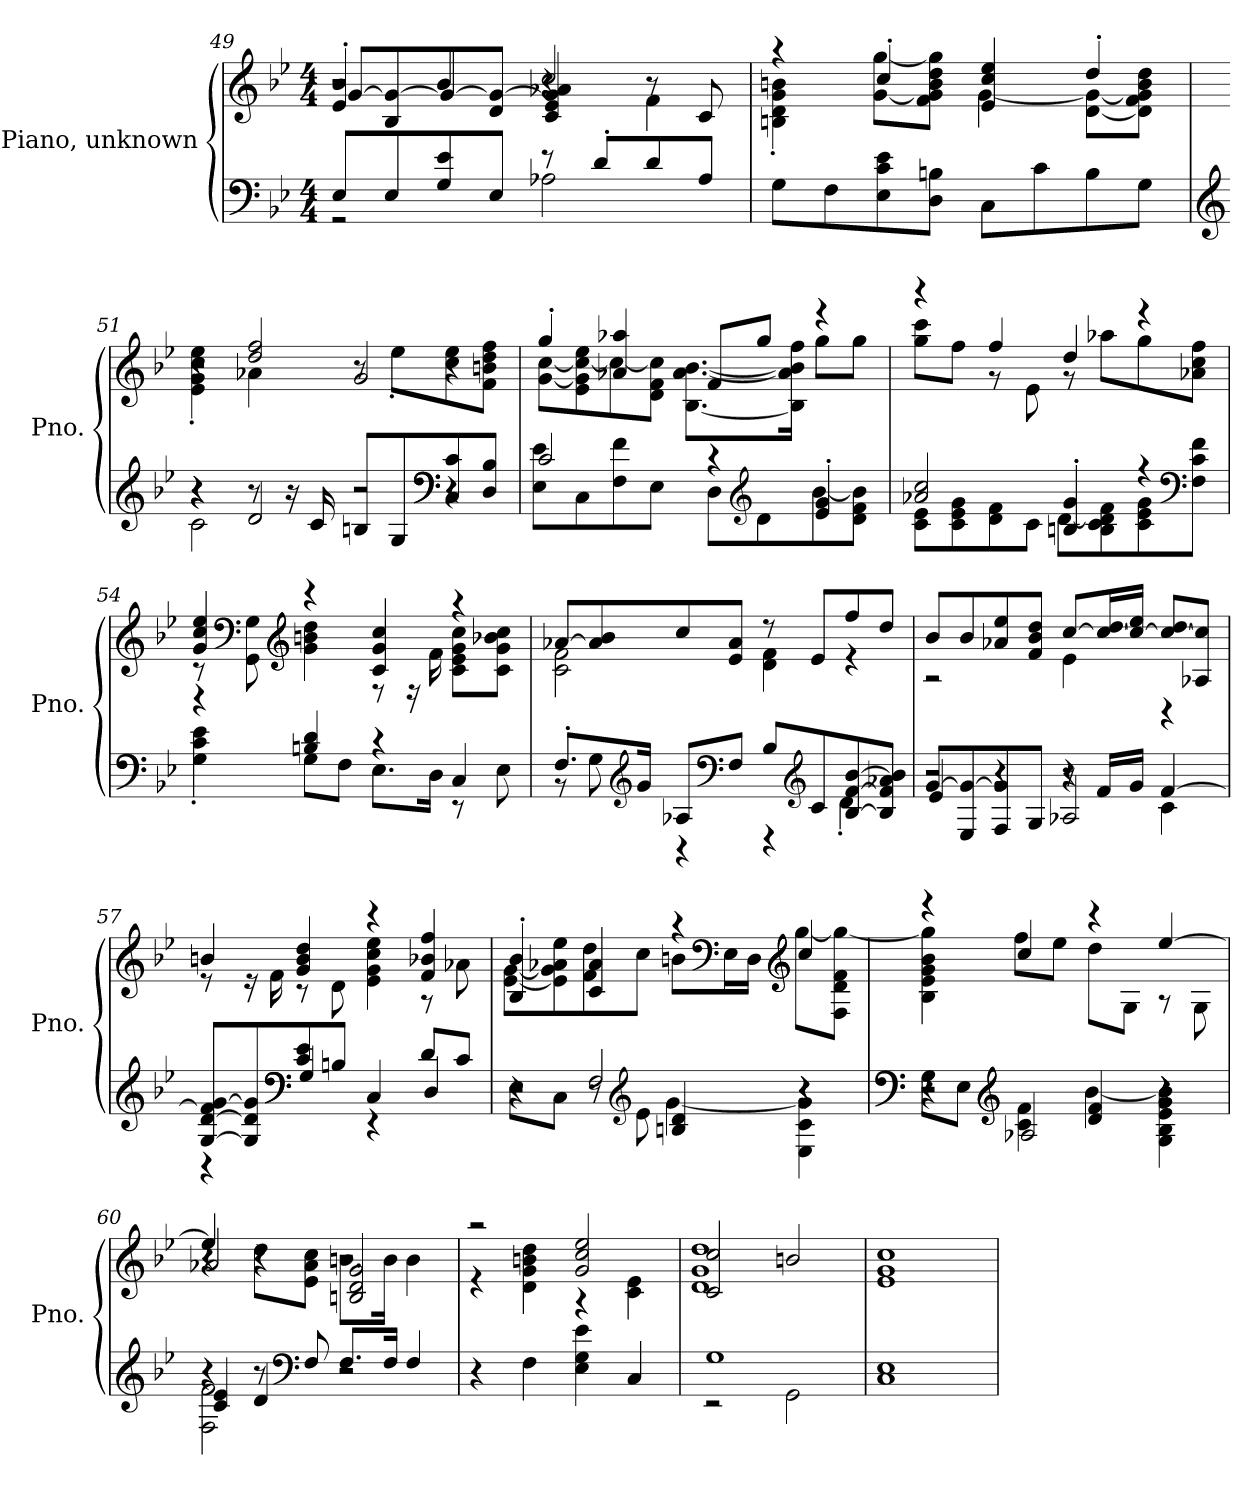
**kern	**kern
*part1	*part1
*staff2	*staff1
*I"Piano, unknown	*
*I'Pno.	*
!!LO:LB:g=z
*clefF4	*clefG2
*k[b-e-]	*k[b-e-]
*M4/4	*M4/4
=49	=49
*^	*^
*	*	*	*^
8E-/L	2r	4e-/' 4b-/'	2r	[8g/L
8E-/	.	.	.	8B-/ 8g/_
8G/ 8e-/	.	4b-/	.	8g/_
8E-/J	.	.	.	8d/ 8g/_J
8r	2A-X\	2cc/	4r	4c/ 4e-/ 4g/] 4a-X/
8d'/L	.	.	.	.
8d/	.	.	4f\	8r
8A-/J	.	.	.	8c/
*v	*v	*	*	*
*	*	*v	*v
=50	=50	=50
8G\L	4r	4Bn\' 4d\' 4g\' 4bn\'
8F\	.	.
8E-\ 8c\ 8e-\	4cc'/	[8g\ [8gg\L
8D\ 8Bn\J	.	8f\ 8g\] 8b\ 8dd\ 8gg\]J
8C\L	4e-/ 4cc/ 4ee-/	[4g\
8c\	.	.
8B\	4dd'/	[8d\ 8g\_L
8G\J	.	8d\] 8f\ 8g\] 8b\ 8dd\J
*	*v	*v
=51	=51
*clefG2	*
*^	*^
*	*^	*	*^
4r	2c\	4r	4r	4e-\' 4g\' 4cc\' 4ee-\'	2r
2d/	.	8r	2dd/ 2ff/	4a-X\	.
.	.	16r	.	.	.
.	.	16c/	.	.	.
.	2r	8Bn/L	.	8r	2g/
.	.	8G/	.	8ee-'\L	.
*clefF4	*	*	*	*	*
4r	.	8C/ 8c/	4r	8cc\ 8ee-\	.
.	.	8D/ 8B/J	.	8f\ 8bn\ 8dd\ 8ff\J	.
*	*v	*v	*	*	*
*	*	*	*v	*v
!!LO:PB:g=z
=52	=52	=52	=52
2c/	8E-\ 8e-\L	4gg'/	[8g\ [8cc\L
.	8C\	.	8e-\ 8g\] 8cc\_ 8ee-\
.	8F\ 8f\	4a-X/ 4aa-X/	8cc\_
.	8E-\J	.	8d\ 8f\ 8cc\]J
4r	8D\L	8f/L	[8.B-\ [8.a-\ [8.b-\L
*clefG2	*	*	*
.	8d\	8gg/J	.
.	.	.	16B-\] 16a-\] 16b-\] 16ff\Jk
4e-/' 4g/'	[8b-\	4r	8gg\L
.	8d\ 8f\ 8b-\]J	.	8gg\J
=53	=53	=53	=53
2a-X/ 2cc/	8c\ 8e-\L	4r	8gg\ 8ccc\L
.	8c\ 8e-\ 8g\	.	8ff\J
.	8d\ 8f\	4ff/	8r
.	8c\J	.	8e-\
4Bn/' 4g/'	[8d\L	4dd/	8r
.	8B\ 8c\ 8d\] 8f\	.	8aa-X\L
4r	8c\ 8e-\ 8g\	4r	8gg\
*clefF4	*	*	*
.	8F\ 8c\ 8f\J	.	8a-X\ 8cc\ 8ff\J
=54	=54	=54	=54
4r	4G\' 4c\' 4e-\'	4g/ 4cc/ 4ee-/	8r
*	*	*clefF4	*
.	.	.	8GG\ 8G\
*	*	*clefG2	*
4Bn/ 4d/	8G\L	4r	4g\ 4bn\ 4dd\
.	8F\J	.	.
4r	8.E-\L	4c/ 4g/ 4cc/	8r
.	.	.	16r
.	16D\Jk	.	16f\
4C/	8r	4r	8c\ 8e-\ 8g\ 8cc\L
.	8E-\	.	8c\ 8g\ 8b-X\ 8cc\J
!!LO:LB:g=z	!!
=55	=55	=55	=55
8.F'/L	8r	[8a-X/L	2c\ 2f\
.	8G\	8a-/] 8b-/	.
*clefG2	*	*	*
16g/Jk	.	.	.
8A-X/L	4r	8cc/	.
*clefF4	*	*	*
8F/J	.	8e-/ 8a-/J	.
8B-/L	4r	8r	4d\ 4f\
*clefG2	*	*	*
8c/	.	8e-/L	.
[8B-/ [8f/ [8b-/	4d'\	8ff/	4r
8B-/] 8f/] 8a-X/ 8b-/]J	.	8dd/J	.
=56	=56	=56	=56
*	*^	*	*
[8g/L	2r	4e-'/	8b-/L	2r
8E-/ 8g/_	.	.	8b-/	.
8F/ 8g/]	.	4r	8a-X/ 8ee-/	.
8G/J	.	.	8f/ 8b-/ 8dd/J	.
8r	4r	2A-X/	[8cc/L	4e-\
16f/LL	.	.	16cc/_ 16dd/L	.
16g/JJ	.	.	16cc/_ 16ee-/JJ	.
[4f/	4c\	.	8cc/_ 8dd/L	4r
.	.	.	8A-X/ 8cc/]J	.
*	*v	*v	*	*
!!LO:LB:g=z	!!
=57	=57	=57	=57
[8G/ [8d/ 8f/] [8g/L	4r	4bn/	8r
8G/] 8d/] 8g/]	.	.	16r
.	.	.	16f\
*clefF4	*	*	*
8c/ 8e-/	4G/	4g/ 4b/ 4dd/	8r
8Bn/J	.	.	8d\
4C/	4r	4r	4e-\ 4g\ 4cc\ 4ee-\
8d/L	4D/	4f/ 4b-X/ 4ff/	8r
8c/J	.	.	8a-X\
=58	=58	=58	=58
*	*^	*	*
2r	8E-\L	4r	4B-/' 4b-/'	[8e-\ [8g\L
.	8C\J	.	.	8e-\] 8g\] 8a-X\ 8ee-\
.	8r	2F/	4c/ 4a-/	8f\ 8dd\
*clefG2	*	*	*	*
.	8e-\	.	.	8cc\J
4Bn/ 4d/	[4g\	.	4r	8bn\L
*	*	*	*clefF4	*
.	.	.	.	16E-\L
.	.	.	.	16D\JJ
*	*	*	*clefG2	*
4r	4E-\ 4c\ 4g\]	4r	4cc/	[8gg\L
.	.	.	.	8F\ 8d\ 8f\ 8gg\_J
=59	=59	=59	=59	=59
*clefF4	*	*	*	*
2r	8G\L	4r	4r	4B-\ 4e-\ 4g\ 4b-\ 4gg\]
.	8E-\J	.	.	.
*clefG2	*	*	*	*
.	4c\ 4f\	2A-X/	4cc/	8ff\L
.	.	.	.	8ee-\J
4d/ 4f/	[4b-\	.	4r	8dd\L
.	.	.	.	8G\J
4r	4G\ 4B-\ 4e-\ 4g\ 4b-\]	4r	[4ee-/	8r
.	.	.	.	8G\
!!LO:LB:g=z
=60	=60	=60	=60	=60
*	*	*	*	*^
4r	2F\ 2f\	4c/ 4e-/	4ee-/]	4r	2a-X/
4d/	.	8r	4r	8dd\L	.
*clefF4	*	*	*	*	*
.	.	8F/	.	8e-\ 8a-\ 8cc\J	.
2r	2r	8.F/L	2r	8.bn\L	2Bn/ 2d/ 2g/
.	.	16F/Jk	.	16b\Jk	.
.	.	4F/	.	4b\	.
*v	*v	*v	*	*	*
*	*	*v	*v
=61	=61	=61
4r	2r	4r
4F\	.	4d\ 4g\ 4bn\ 4dd\
4E-\ 4G\ 4e-\	2g/ 2cc/ 2ee-/	4r
4C/	.	4c\ 4e-\
=62	=62	=62
*^	*	*
1G	2r	2c/ 2cc/	1d 1g 1dd
.	2GG\	2bn/	.
*v	*v	*	*
*	*v	*v
=63	=63
1C 1E-	1e- 1g 1cc
=	=
*-	*-
